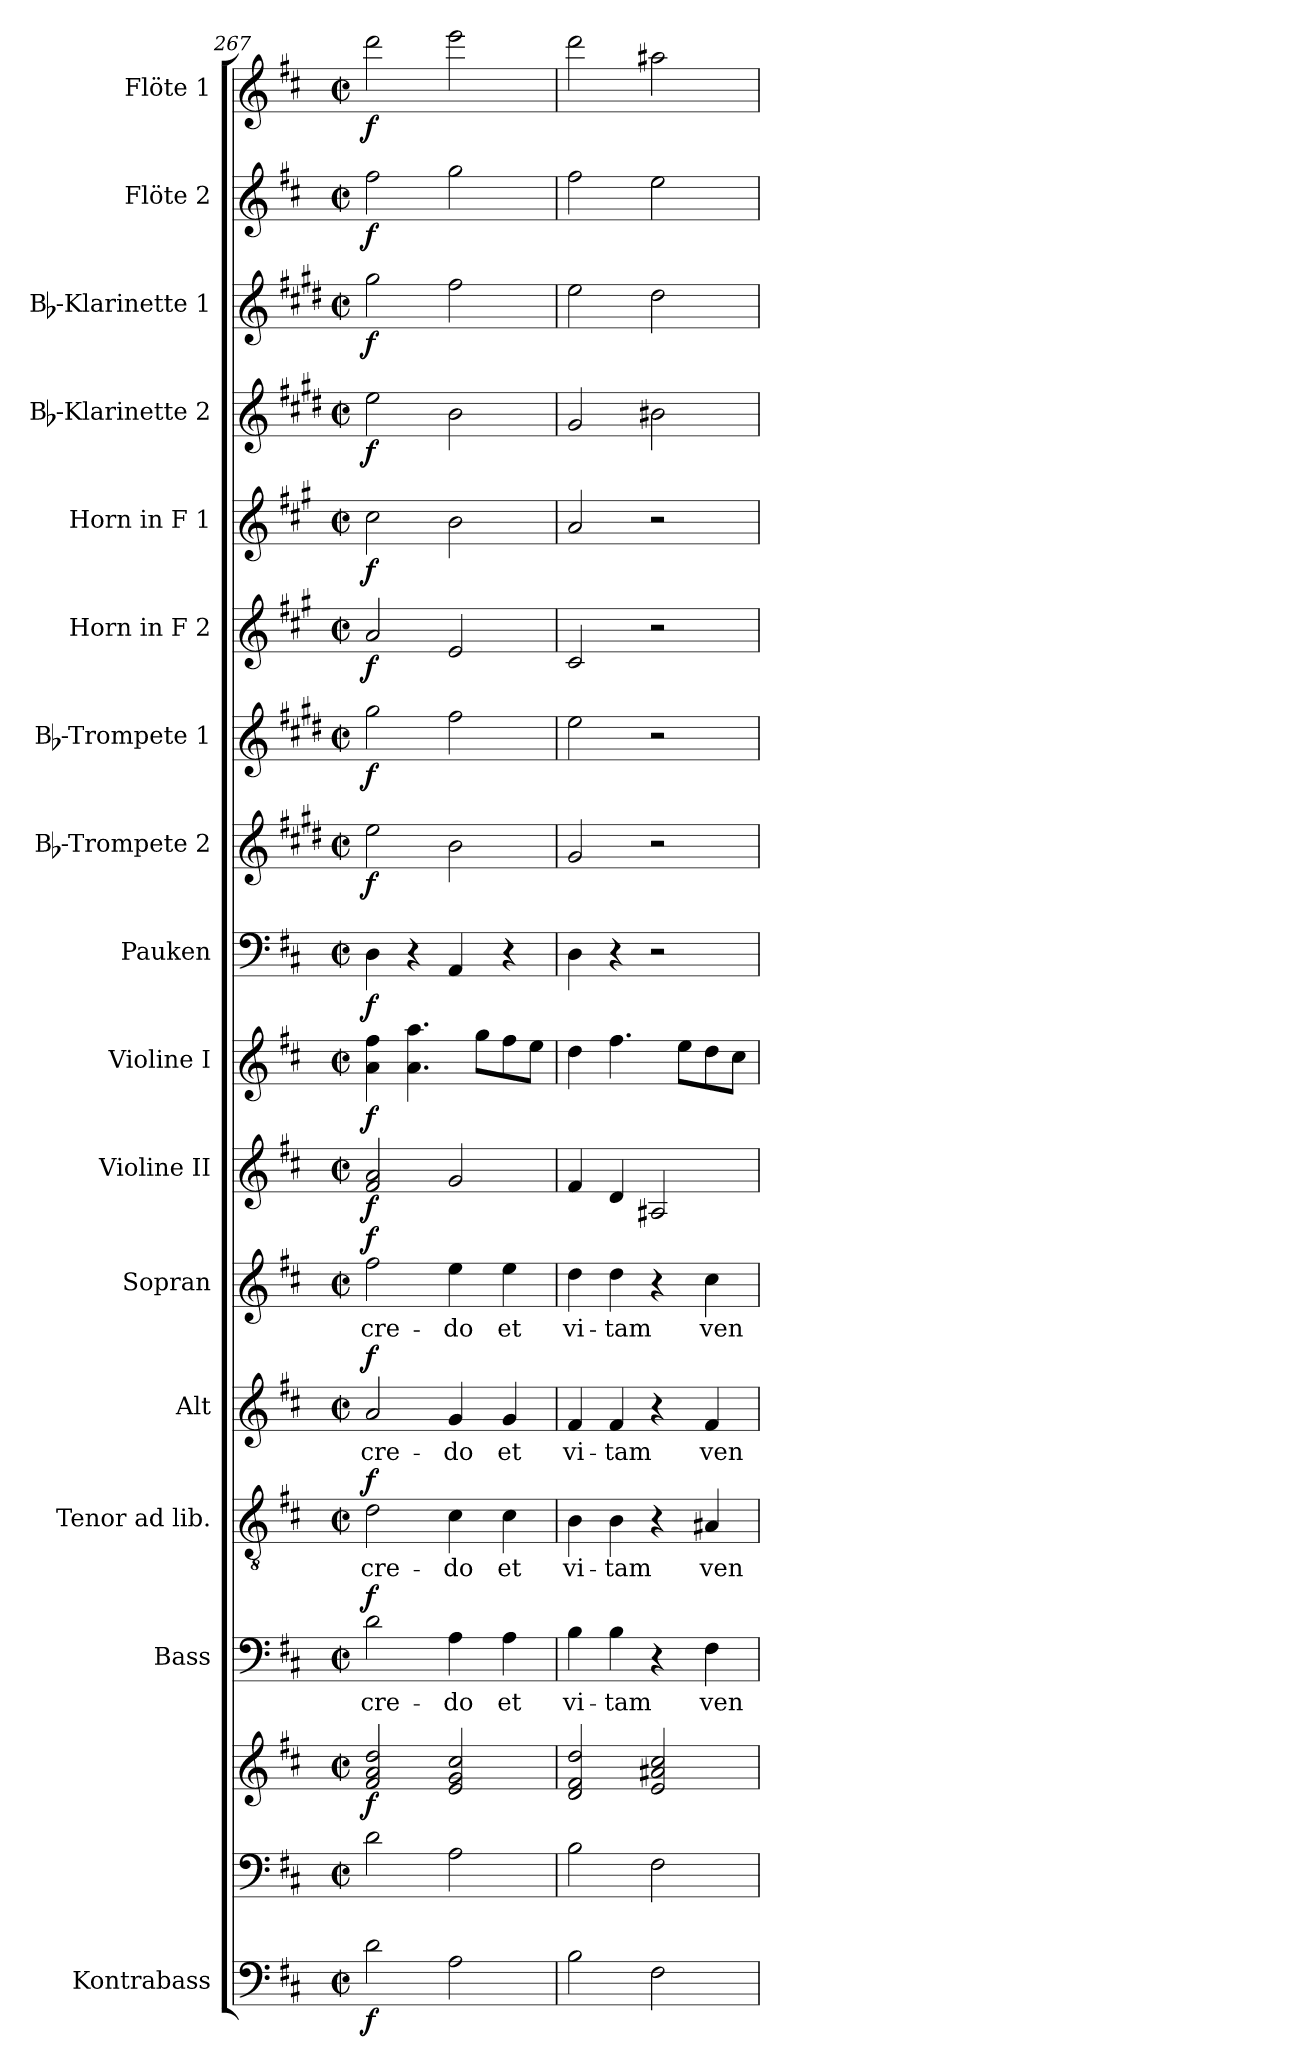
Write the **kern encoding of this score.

**kern	**dynam	**kern	**kern	**dynam	**kern	**text	**dynam	**kern	**text	**dynam	**kern	**text	**dynam	**kern	**text	**dynam	**kern	**dynam	**kern	**dynam	**kern	**dynam	**kern	**dynam	**kern	**dynam	**kern	**dynam	**kern	**dynam	**kern	**dynam	**kern	**dynam	**kern	**dynam	**kern	**dynam
*part17	*part17	*part16	*part16	*part16	*part15	*part15	*part15	*part14	*part14	*part14	*part13	*part13	*part13	*part12	*part12	*part12	*part11	*part11	*part10	*part10	*part9	*part9	*part8	*part8	*part7	*part7	*part6	*part6	*part5	*part5	*part4	*part4	*part3	*part3	*part2	*part2	*part1	*part1
*staff18	*staff18	*staff17	*staff16	*staff16/17	*staff15	*staff15	*staff15	*staff14	*staff14	*staff14	*staff13	*staff13	*staff13	*staff12	*staff12	*staff12	*staff11	*staff11	*staff10	*staff10	*staff9	*staff9	*staff8	*staff8	*staff7	*staff7	*staff6	*staff6	*staff5	*staff5	*staff4	*staff4	*staff3	*staff3	*staff2	*staff2	*staff1	*staff1
*I"Kontrabass	*	*	*	*	*I"Bass	*	*	*I"Tenor ad lib.	*	*	*I"Alt	*	*	*I"Sopran	*	*	*I"Violine II	*	*I"Violine I	*	*I"Pauken	*	*I"Bb-Trompete 2	*	*I"Bb-Trompete 1	*	*I"Horn in F 2	*	*I"Horn in F 1	*	*I"Bb-Klarinette 2	*	*I"Bb-Klarinette 1	*	*I"Flöte 2	*	*I"Flöte 1	*
*I'Kb.	*	*	*	*	*I'B.	*	*	*I'T.	*	*	*I'A.	*	*	*I'S.	*	*	*I'Vl. II	*	*I'Vl. I	*	*I'Pk.	*	*I'Bb Trp. 2	*	*I'Bb Trp. 1	*	*	*	*	*	*I'Bb Kl. 2	*	*I'Bb Kl. 1	*	*I'Fl. 2	*	*I'Fl. 1	*
*clefF4	*	*clefF4	*clefG2	*	*clefF4	*	*	*clefGv2	*	*	*clefG2	*	*	*clefG2	*	*	*clefG2	*	*clefG2	*	*clefF4	*	*clefG2	*	*clefG2	*	*clefG2	*	*clefG2	*	*clefG2	*	*clefG2	*	*clefG2	*	*clefG2	*
*ITrd7c12	*	*	*	*	*	*	*	*	*	*	*	*	*	*	*	*	*	*	*	*	*	*	*ITrd1c2	*	*ITrd1c2	*	*ITrd4c7	*	*ITrd4c7	*	*ITrd1c2	*	*ITrd1c2	*	*	*	*	*
*k[f#c#]	*	*k[f#c#]	*k[f#c#]	*	*k[f#c#]	*	*	*k[f#c#]	*	*	*k[f#c#]	*	*	*k[f#c#]	*	*	*k[f#c#]	*	*k[f#c#]	*	*k[f#c#]	*	*k[f#c#]	*	*k[f#c#]	*	*k[f#c#]	*	*k[f#c#]	*	*k[f#c#]	*	*k[f#c#]	*	*k[f#c#]	*	*k[f#c#]	*
*D:	*	*D:	*D:	*	*D:	*	*	*D:	*	*	*D:	*	*	*D:	*	*	*D:	*	*D:	*	*D:	*	*D:	*	*D:	*	*D:	*	*D:	*	*D:	*	*D:	*	*D:	*	*D:	*
*M2/2	*	*M2/2	*M2/2	*	*M2/2	*	*	*M2/2	*	*	*M2/2	*	*	*M2/2	*	*	*M2/2	*	*M2/2	*	*M2/2	*	*M2/2	*	*M2/2	*	*M2/2	*	*M2/2	*	*M2/2	*	*M2/2	*	*M2/2	*	*M2/2	*
*met(c|)	*	*met(c|)	*met(c|)	*	*met(c|)	*	*	*met(c|)	*	*	*met(c|)	*	*	*met(c|)	*	*	*met(c|)	*	*met(c|)	*	*met(c|)	*	*met(c|)	*	*met(c|)	*	*met(c|)	*	*met(c|)	*	*met(c|)	*	*met(c|)	*	*met(c|)	*	*met(c|)	*
=267	=267	=267	=267	=267	=267	=267	=267	=267	=267	=267	=267	=267	=267	=267	=267	=267	=267	=267	=267	=267	=267	=267	=267	=267	=267	=267	=267	=267	=267	=267	=267	=267	=267	=267	=267	=267	=267	=267
!	!LO:DY:b	!	!	!LO:DY:b	!	!LO:LY:b	!LO:DY:a	!	!LO:LY:b	!LO:DY:a	!	!LO:LY:b	!LO:DY:a	!	!LO:LY:b	!LO:DY:a	!	!LO:DY:b	!	!LO:DY:b	!	!LO:DY:b	!	!LO:DY:b	!	!LO:DY:b	!	!LO:DY:b	!	!LO:DY:b	!	!LO:DY:b	!	!LO:DY:b	!	!LO:DY:b	!	!LO:DY:b
2D\	f	2d\	2f#/ 2a/ 2dd/	f	2d\	cre-	f	2d\	cre-	f	2a/	cre-	f	2ff#\	cre-	f	2f#/ 2a/	f	4a\ 4ff#\	f	4D\	f	2dd\	f	2ff#\	f	2d/	f	2f#\	f	2dd\	f	2ff#\	f	2ff#\	f	2ddd\	f
.	.	.	.	.	.	.	.	.	.	.	.	.	.	.	.	.	.	.	4.a\ 4.aa\	.	4r	.	.	.	.	.	.	.	.	.	.	.	.	.	.	.	.	.
!	!	!	!	!	!	!LO:LY:b	!	!	!LO:LY:b	!	!	!LO:LY:b	!	!	!LO:LY:b	!	!	!	!	!	!	!	!	!	!	!	!	!	!	!	!	!	!	!	!	!	!	!
2AA\	.	2A\	2e/ 2g/ 2cc#/	.	4A\	-do	.	4c#\	-do	.	4g/	-do	.	4ee\	-do	.	2g/	.	.	.	4AA/	.	2a\	.	2ee\	.	2A/	.	2e\	.	2a\	.	2ee\	.	2gg\	.	2eee\	.
.	.	.	.	.	.	.	.	.	.	.	.	.	.	.	.	.	.	.	8gg\L	.	.	.	.	.	.	.	.	.	.	.	.	.	.	.	.	.	.	.
!	!	!	!	!	!	!LO:LY:b	!	!	!LO:LY:b	!	!	!LO:LY:b	!	!	!LO:LY:b	!	!	!	!	!	!	!	!	!	!	!	!	!	!	!	!	!	!	!	!	!	!	!
.	.	.	.	.	4A\	et	.	4c#\	et	.	4g/	et	.	4ee\	et	.	.	.	8ff#\	.	4r	.	.	.	.	.	.	.	.	.	.	.	.	.	.	.	.	.
.	.	.	.	.	.	.	.	.	.	.	.	.	.	.	.	.	.	.	8ee\J	.	.	.	.	.	.	.	.	.	.	.	.	.	.	.	.	.	.	.
=268	=268	=268	=268	=268	=268	=268	=268	=268	=268	=268	=268	=268	=268	=268	=268	=268	=268	=268	=268	=268	=268	=268	=268	=268	=268	=268	=268	=268	=268	=268	=268	=268	=268	=268	=268	=268	=268	=268
!	!	!	!	!	!	!LO:LY:b	!	!	!LO:LY:b	!	!	!LO:LY:b	!	!	!LO:LY:b	!	!	!	!	!	!	!	!	!	!	!	!	!	!	!	!	!	!	!	!	!	!	!
2BB\	.	2B\	2d/ 2f#/ 2dd/	.	4B\	vi-	.	4B\	vi-	.	4f#/	vi-	.	4dd\	vi-	.	4f#/	.	4dd\	.	4D\	.	2f#/	.	2dd\	.	2F#/	.	2d/	.	2f#/	.	2dd\	.	2ff#\	.	2ddd\	.
!	!	!	!	!	!	!LO:LY:b	!	!	!LO:LY:b	!	!	!LO:LY:b	!	!	!LO:LY:b	!	!	!	!	!	!	!	!	!	!	!	!	!	!	!	!	!	!	!	!	!	!	!
.	.	.	.	.	4B\	-tam	.	4B\	-tam	.	4f#/	-tam	.	4dd\	-tam	.	4d/	.	4.ff#\	.	4r	.	.	.	.	.	.	.	.	.	.	.	.	.	.	.	.	.
2FF#\	.	2F#\	2e/ 2a#X/ 2cc#/	.	4r	.	.	4r	.	.	4r	.	.	4r	.	.	2A#X/	.	.	.	2r	.	2r	.	2r	.	2r	.	2r	.	2a#X\	.	2cc#\	.	2ee\	.	2aa#X\	.
.	.	.	.	.	.	.	.	.	.	.	.	.	.	.	.	.	.	.	8ee\L	.	.	.	.	.	.	.	.	.	.	.	.	.	.	.	.	.	.	.
!	!	!	!	!	!	!LO:LY:b	!	!	!LO:LY:b	!	!	!LO:LY:b	!	!	!LO:LY:b	!	!	!	!	!	!	!	!	!	!	!	!	!	!	!	!	!	!	!	!	!	!	!
.	.	.	.	.	4F#\	ven-	.	4A#X/	ven-	.	4f#/	ven-	.	4cc#\	ven-	.	.	.	8dd\	.	.	.	.	.	.	.	.	.	.	.	.	.	.	.	.	.	.	.
.	.	.	.	.	.	.	.	.	.	.	.	.	.	.	.	.	.	.	8cc#\J	.	.	.	.	.	.	.	.	.	.	.	.	.	.	.	.	.	.	.
=	=	=	=	=	=	=	=	=	=	=	=	=	=	=	=	=	=	=	=	=	=	=	=	=	=	=	=	=	=	=	=	=	=	=	=	=	=	=
*-	*-	*-	*-	*-	*-	*-	*-	*-	*-	*-	*-	*-	*-	*-	*-	*-	*-	*-	*-	*-	*-	*-	*-	*-	*-	*-	*-	*-	*-	*-	*-	*-	*-	*-	*-	*-	*-	*-
